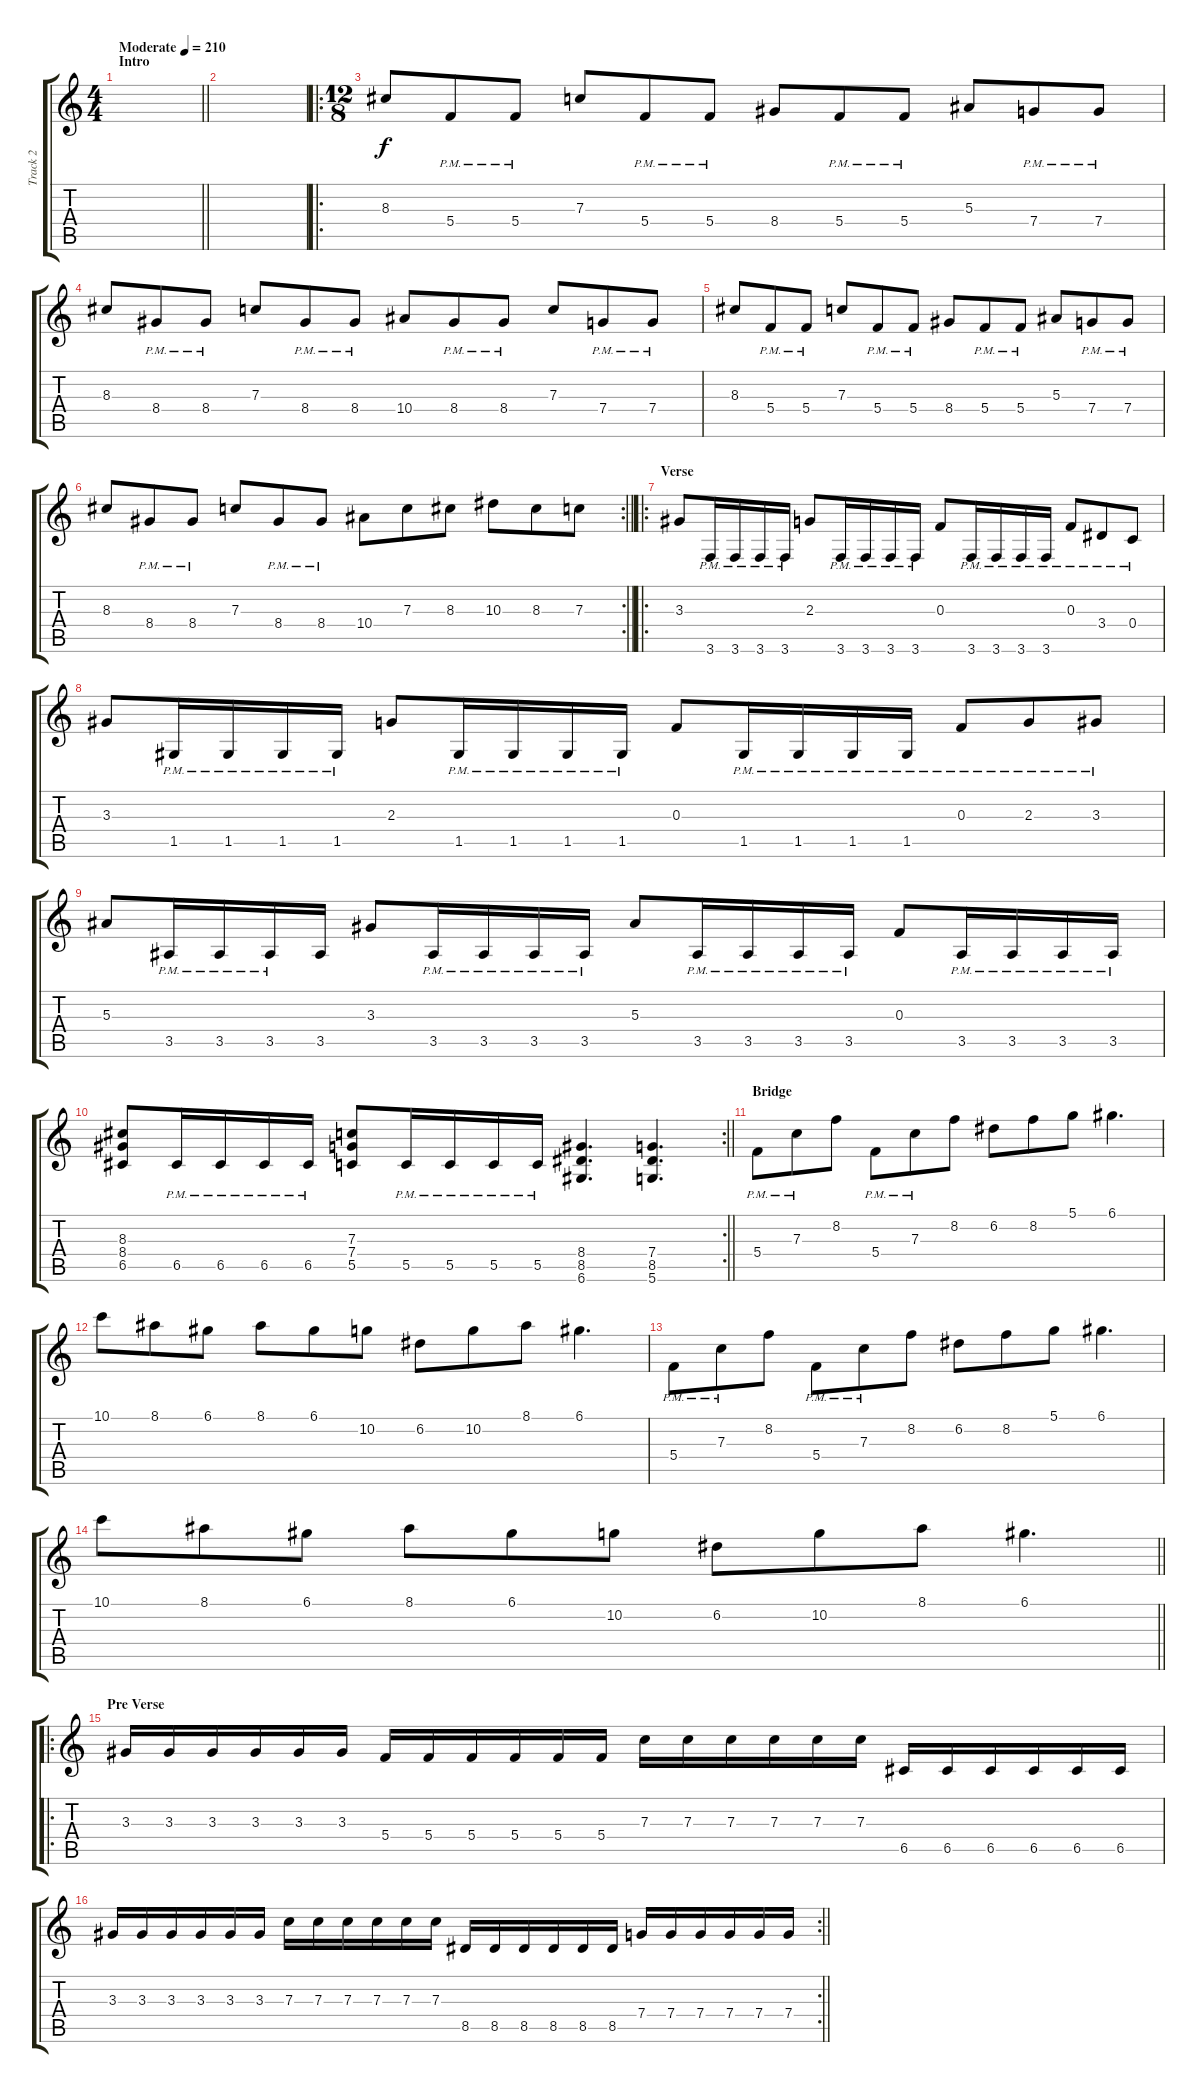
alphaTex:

\track ("Track 2" "Track 2") {instrument distortionguitar}
\staff {score tabs}
\tuning (D4 A3 F3 C3 G2 D2) {hide}
\ts (4 4)
\section ("" "Intro")
\tempo (210 "Moderate")
\clef g2
\barLineRight lightlight
\ks c
|
\section ("" "")
|
\ro
\ts (12 8)
8.3.8 5.4{pm}.8 5.4{pm}.8 7.3.8 5.4{pm}.8 5.4{pm}.8 8.4.8 5.4{pm}.8 5.4{pm}.8 5.3.8 7.4{pm}.8 7.4{pm}.8 |
8.3.8 8.4{pm}.8 8.4{pm}.8 7.3.8 8.4{pm}.8 8.4{pm}.8 10.4.8 8.4{pm}.8 8.4{pm}.8 7.3.8 7.4{pm}.8 7.4{pm}.8 |
8.3.8 5.4{pm}.8 5.4{pm}.8 7.3.8 5.4{pm}.8 5.4{pm}.8 8.4.8 5.4{pm}.8 5.4{pm}.8 5.3.8 7.4{pm}.8 7.4{pm}.8 |
\rc 2
\barLineRight lightlight
8.3.8 8.4{pm}.8 8.4{pm}.8 7.3.8 8.4{pm}.8 8.4{pm}.8 10.4.8 7.3.8 8.3.8 10.3.8 8.3.8 7.3.8 |
\ro
\section ("" "Verse")
3.3.8 3.6{pm}.16 3.6{pm}.16 3.6{pm}.16 3.6{pm}.16 2.3.8 3.6{pm}.16 3.6{pm}.16 3.6{pm}.16 3.6{pm}.16 0.3.8 3.6{pm}.16 3.6{pm}.16 3.6{pm}.16 3.6{pm}.16 0.3{pm}.8 3.4{pm}.8 0.4{pm}.8 |
3.3.8 1.5{pm}.16 1.5{pm}.16 1.5{pm}.16 1.5{pm}.16 2.3.8 1.5{pm}.16 1.5{pm}.16 1.5{pm}.16 1.5{pm}.16 0.3.8 1.5{pm}.16 1.5{pm}.16 1.5{pm}.16 1.5{pm}.16 0.3{pm}.8 2.3{pm}.8 3.3{pm}.8 |
5.3.8 3.5{pm}.16 3.5{pm}.16 3.5{pm}.16 3.5.16 3.3.8 3.5{pm}.16 3.5{pm}.16 3.5{pm}.16 3.5{pm}.16 5.3.8 3.5{pm}.16 3.5{pm}.16 3.5{pm}.16 3.5{pm}.16 0.3.8 3.5{pm}.16 3.5{pm}.16 3.5{pm}.16 3.5{pm}.16 |
\rc 2
\barLineRight lightlight
(8.3 8.4 6.5).8 6.5{pm}.16 6.5{pm}.16 6.5{pm}.16 6.5{pm}.16 (7.3 7.4 5.5).8 5.5{pm}.16 5.5{pm}.16 5.5{pm}.16 5.5{pm}.16 (8.4 8.5 6.6).4{d} (7.4 8.5 5.6).4{d} |
\section ("" "Bridge")
5.4{pm}.8 7.3{pm}.8 8.2.8 5.4{pm}.8 7.3{pm}.8 8.2.8 6.2.8 8.2.8 5.1.8 6.1.4{d} |
10.1.8 8.1.8 6.1.8 8.1.8 6.1.8 10.2.8 6.2.8 10.2.8 8.1.8 6.1.4{d} |
5.4{pm}.8 7.3{pm}.8 8.2.8 5.4{pm}.8 7.3{pm}.8 8.2.8 6.2.8 8.2.8 5.1.8 6.1.4{d} |
\barLineRight lightlight
10.1.8 8.1.8 6.1.8 8.1.8 6.1.8 10.2.8 6.2.8 10.2.8 8.1.8 6.1.4{d} |
\ro
\section ("" "Pre Verse")
3.3.16 3.3.16 3.3.16 3.3.16 3.3.16 3.3.16 5.4.16 5.4.16 5.4.16 5.4.16 5.4.16 5.4.16 7.3.16 7.3.16 7.3.16 7.3.16 7.3.16 7.3.16 6.5.16 6.5.16 6.5.16 6.5.16 6.5.16 6.5.16 |
\rc 2
\barLineRight lightlight
3.3.16 3.3.16 3.3.16 3.3.16 3.3.16 3.3.16 7.3.16 7.3.16 7.3.16 7.3.16 7.3.16 7.3.16 8.5.16 8.5.16 8.5.16 8.5.16 8.5.16 8.5.16 7.4.16 7.4.16 7.4.16 7.4.16 7.4.16 7.4.16
